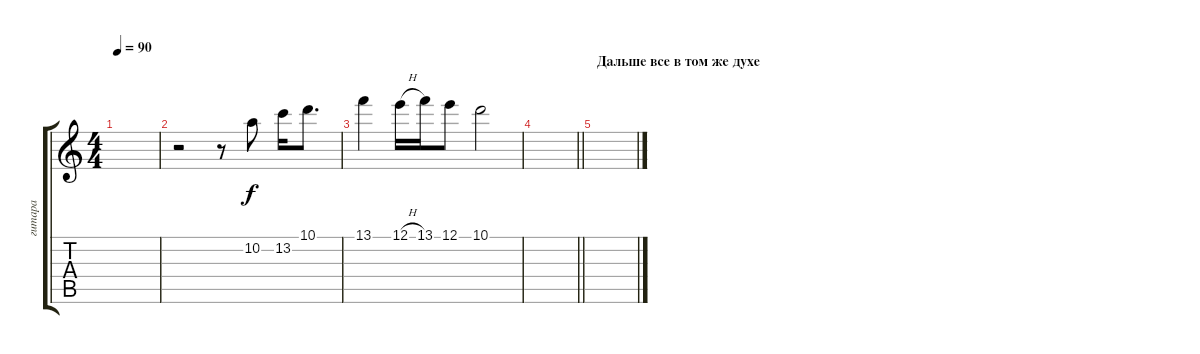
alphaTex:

\track ("гитара" "гитара") {instrument overdrivenguitar}
\staff {score tabs}
\tuning (E4 B3 G3 D3 A2 E2) {hide}
\ts (4 4)
\tempo 90
\clef g2
\ks c
|
r.2{volume 8 balance 12 instrument overdrivenguitar} r.8 10.2.8 13.2.16 10.1.8{d} |
13.1.4 12.1{h}.16 13.1.16 12.1.8 10.1.2 |
\barLineRight lightlight
|
\section ("" "Дальше все в том же духе ")
